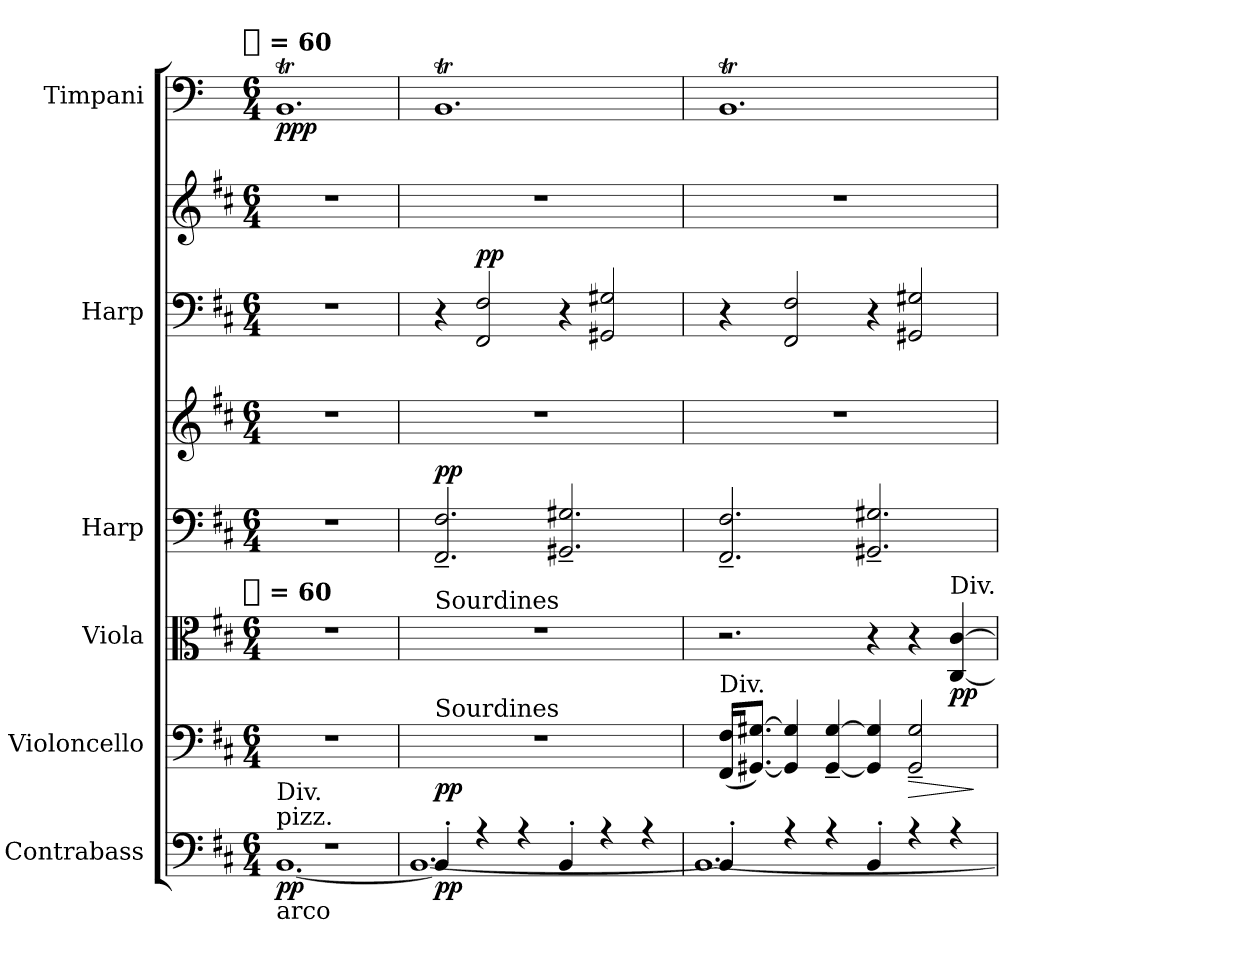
**kern	**dynam	**kern	**dynam	**kern	**dynam	**kern	**kern	**dynam	**kern	**kern	**dynam	**kern	**dynam
*part6	*part6	*part5	*part5	*part4	*part4	*part3	*part3	*part3	*part2	*part2	*part2	*part1	*part1
*staff8	*staff8	*staff7	*staff7	*staff6	*staff6	*staff5	*staff4	*staff4/5	*staff3	*staff2	*staff2/3	*staff1	*staff1
*I"Contrabass	*	*I"Violoncello	*	*I"Viola	*	*I"Harp	*	*	*I"Harp	*	*	*I"Timpani	*
*I'Cb.	*	*I'Vc.	*	*I'Vla.	*	*I'Hp.	*	*	*I'Hp.	*	*	*I'Timp.	*
*clefF4	*	*clefF4	*	*clefC3	*	*clefF4	*clefG2	*	*clefF4	*clefG2	*	*clefF4	*
*k[f#c#]	*	*k[f#c#]	*	*k[f#c#]	*	*k[f#c#]	*k[f#c#]	*	*k[f#c#]	*k[f#c#]	*	*k[]	*
*D:	*	*D:	*	*D:	*	*D:	*D:	*	*D:	*D:	*	*C:	*
!!LO:TX:omd:t=[quarter] = 60
*M6/4	*	*M6/4	*	*M6/4	*	*M6/4	*M6/4	*	*M6/4	*M6/4	*	*M6/4	*
*MM60	*	*MM60	*	*MM60	*	*MM60	*MM60	*	*MM60	*MM60	*	*MM60	*
=1	=1	=1	=1	=1	=1	=1	=1	=1	=1	=1	=1	=1	=1
*^	*	*	*	*	*	*	*	*	*	*	*	*	*
!	!	!	!	!	!LO:TX:t=[quarter] = 60	!	!	!	!	!	!	!	!	!
!LO:TX:a:t=pizz.	!	!	!	!	!	!	!	!	!	!	!	!	!	!
!LO:TX:a:t=Div.	!	!	!	!	!	!	!	!	!	!	!	!	!	!
!LO:TX:b:t=arco	!	!	!	!	!	!	!	!	!	!	!	!	!	!
1.r	[1.BB	pp	2%3r	.	2%3r	.	2%3r	2%3r	.	2%3r	2%3r	.	1.BBt	ppp
=2	=2	=2	=2	=2	=2	=2	=2	=2	=2	=2	=2	=2	=2	=2
*	*	*	*	*	*	*	*	*	*	*	*^	*	*	*
!	!	!	!	!	!LO:TX:a:t=Sourdines	!	!	!	!	!	!	!	!	!	!
!	!	!	!LO:TX:a:t=Sourdines	!	!	!	!	!	!	!	!	!	!	!	!
4BB']	[1.BB	pp	2%3r	pp	2%3r	.	2.FF#~ 2.F#~	2%3r	pp	4r	2%3r	4ryy	.	1.BBt	.
4r	.	.	.	.	.	.	.	.	.	2FF# 2F#	.	1ryy	pp	.	.
4r	.	.	.	.	.	.	.	.	.	.	.	.	.	.	.
4BB'	.	.	.	.	.	.	2.GG#X~ 2.G#X~	.	.	4r	.	.	.	.	.
4r	.	.	.	.	.	.	.	.	.	2GG#X 2G#X	.	.	.	.	.
4r	.	.	.	.	.	.	.	.	.	.	.	4ryy	.	.	.
=3	=3	=3	=3	=3	=3	=3	=3	=3	=3	=3	=3	=3	=3	=3	=3
!	!	!	!LO:TX:a:t=Div.	!	!	!	!	!	!	!	!	!	!	!	!
*	*	*	*	*	*	*	*	*	*	*	*v	*v	*	*	*
4BB']	[1.BB	.	(16FF# 16F#KL	.	2.r	.	2.FF#~ 2.F#~	2%3r	.	4r	2%3r	.	1.BBt	.
.	.	.	[8.GG#X [8.G#XJ)	.	.	.	.	.	.	.	.	.	.	.
4r	.	.	4GG#] 4G#]	.	.	.	.	.	.	2FF# 2F#	.	.	.	.
4r	.	.	[4GG#~ [4G#~	.	.	.	.	.	.	.	.	.	.	.
4BB'	.	.	4GG#] 4G#]	.	4r	.	2.GG#X~ 2.G#X~	.	.	4r	.	.	.	.
!	!	!	!	!LO:HP:b	!	!	!	!	!	!	!	!	!	!
4r	.	.	2GG#~ 2G#~	>	4r	.	.	.	.	2GG#X 2G#X	.	.	.	.
!	!	!	!	!	!LO:TX:a:t=Div.	!	!	!	!	!	!	!	!	!
4r	.	.	.	.	[4C# [4c#	pp	.	.	.	.	.	.	.	.
*v	*v	*	*	*	*	*	*	*	*	*	*	*	*	*
.	.	.	]	.	.	.	.	.	.	.	.	.	.
=	=	=	=	=	=	=	=	=	=	=	=	=	=
*-	*-	*-	*-	*-	*-	*-	*-	*-	*-	*-	*-	*-	*-
